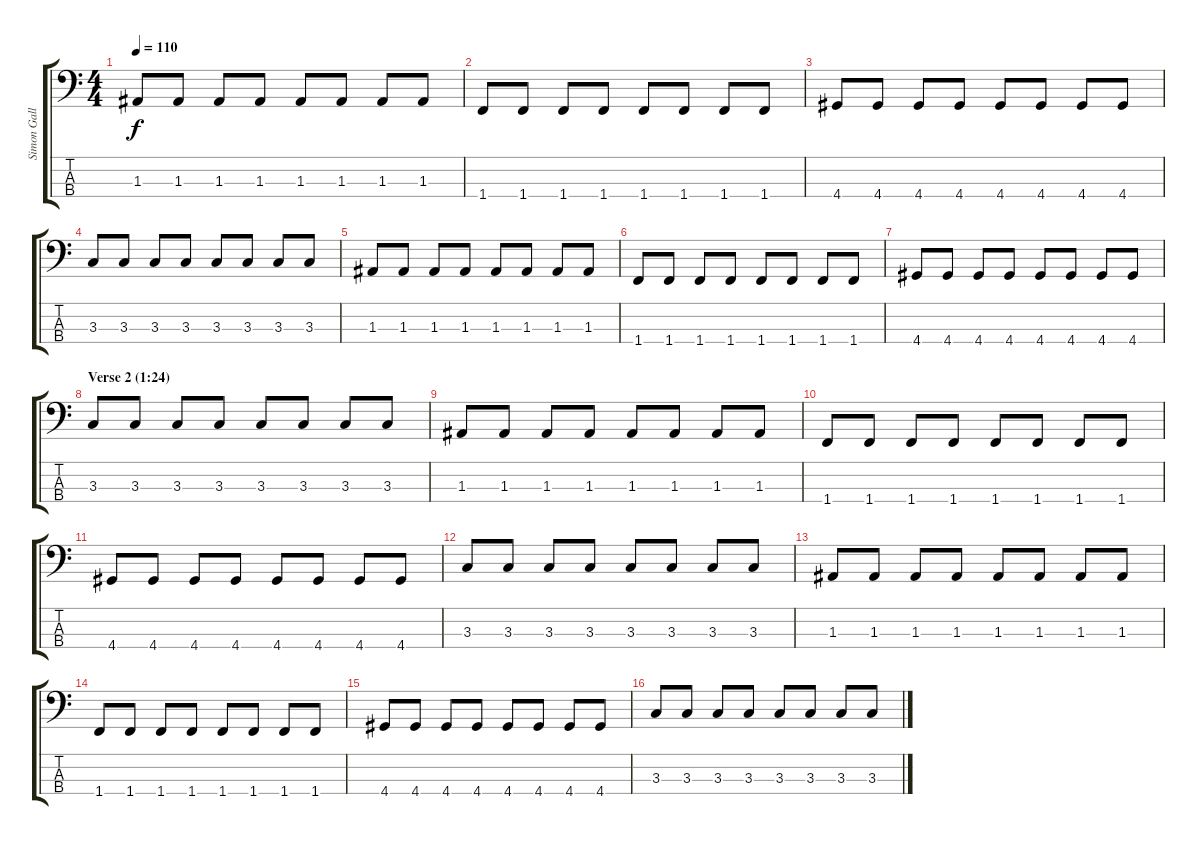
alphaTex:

\track ("Simon Gallup (bass)" "Simon Gall") {instrument electricbasspick}
\staff {score tabs}
\tuning (G2 D2 A1 E1) {hide}
\ts (4 4)
\tempo 110
\clef f4
\ks c
1.3.8{dy f} 1.3.8 1.3.8 1.3.8 1.3.8 1.3.8 1.3.8 1.3.8 |
1.4.8 1.4.8 1.4.8 1.4.8 1.4.8 1.4.8 1.4.8 1.4.8 |
4.4.8 4.4.8 4.4.8 4.4.8 4.4.8 4.4.8 4.4.8 4.4.8 |
3.3.8 3.3.8 3.3.8 3.3.8 3.3.8 3.3.8 3.3.8 3.3.8 |
1.3.8 1.3.8 1.3.8 1.3.8 1.3.8 1.3.8 1.3.8 1.3.8 |
1.4.8 1.4.8 1.4.8 1.4.8 1.4.8 1.4.8 1.4.8 1.4.8 |
4.4.8 4.4.8 4.4.8 4.4.8 4.4.8 4.4.8 4.4.8 4.4.8 |
\section ("" "Verse 2 (1:24)")
3.3.8 3.3.8 3.3.8 3.3.8 3.3.8 3.3.8 3.3.8 3.3.8 |
1.3.8 1.3.8 1.3.8 1.3.8 1.3.8 1.3.8 1.3.8 1.3.8 |
1.4.8 1.4.8 1.4.8 1.4.8 1.4.8 1.4.8 1.4.8 1.4.8 |
4.4.8 4.4.8 4.4.8 4.4.8 4.4.8 4.4.8 4.4.8 4.4.8 |
3.3.8 3.3.8 3.3.8 3.3.8 3.3.8 3.3.8 3.3.8 3.3.8 |
1.3.8 1.3.8 1.3.8 1.3.8 1.3.8 1.3.8 1.3.8 1.3.8 |
1.4.8 1.4.8 1.4.8 1.4.8 1.4.8 1.4.8 1.4.8 1.4.8 |
4.4.8 4.4.8 4.4.8 4.4.8 4.4.8 4.4.8 4.4.8 4.4.8 |
3.3.8 3.3.8 3.3.8 3.3.8 3.3.8 3.3.8 3.3.8 3.3.8
